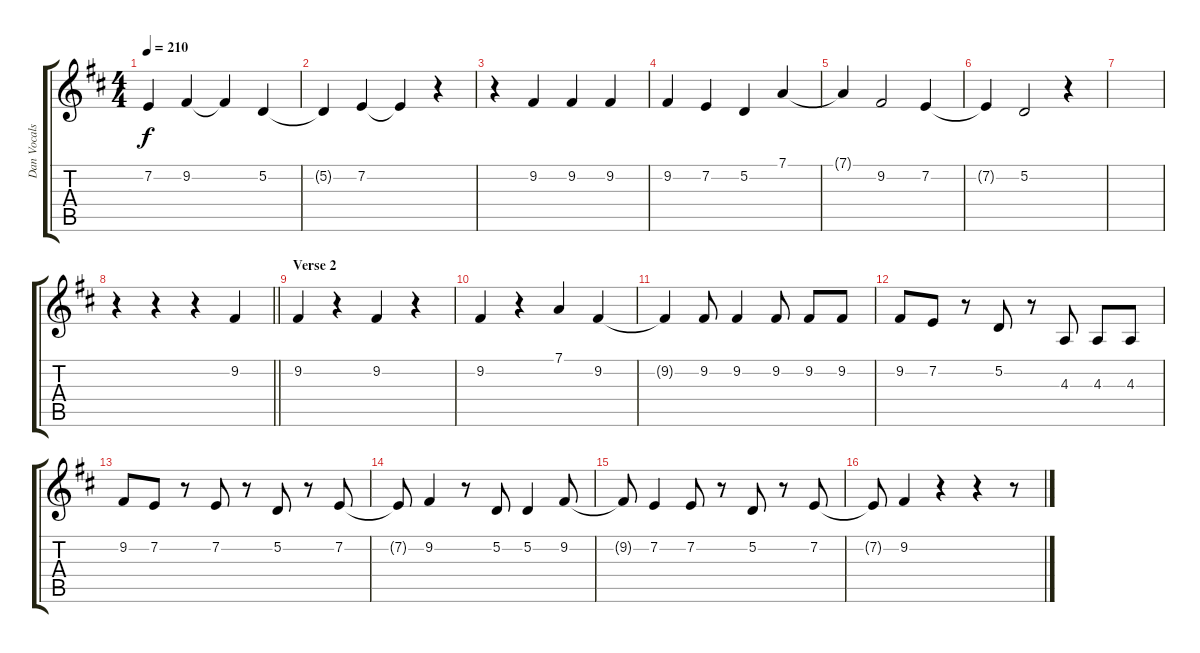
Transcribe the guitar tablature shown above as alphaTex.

\track ("Dan Vocals" "Dan Vocals") {instrument oboe}
\staff {score tabs}
\tuning (D4 A3 F3 C3 G2 D2) {hide}
\ts (4 4)
\tempo 210
\clef g2
\ks d
7.2{t}.4{dy f} 9.2.4 9.2{t}.4 5.2.4 |
5.2{t}.4 7.2.4 7.2{t}.4 r.4 |
r.4 9.2.4 9.2.4 9.2.4 |
9.2.4 7.2.4 5.2.4 7.1.4 |
7.1{t}.4 9.2.2 7.2.4 |
7.2{t}.4 5.2.2 r.4 |
|
\barLineRight lightlight
r.4 r.4 r.4 9.2.4 |
\section ("" "Verse 2")
9.2.4 r.4 9.2.4 r.4 |
9.2.4 r.4 7.1.4 9.2.4 |
9.2{t}.4 9.2.8 9.2.4 9.2.8 9.2.8 9.2.8 |
9.2.8 7.2.8 r.8 5.2.8 r.8 4.3.8 4.3.8 4.3.8 |
9.2.8 7.2.8 r.8 7.2.8 r.8 5.2.8 r.8 7.2.8 |
7.2{t}.8 9.2.4 r.8 5.2.8 5.2.4 9.2.8 |
9.2{t}.8 7.2.4 7.2.8 r.8 5.2.8 r.8 7.2.8 |
7.2{t}.8 9.2.4 r.4 r.4 r.8
